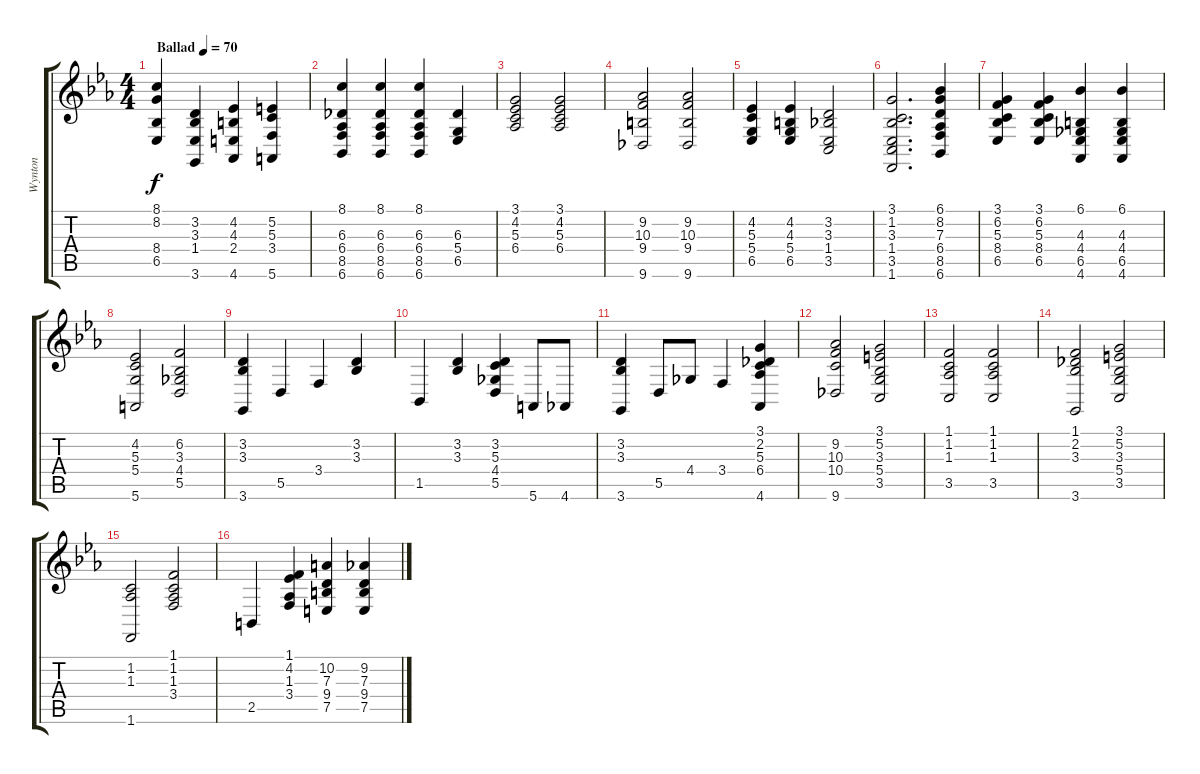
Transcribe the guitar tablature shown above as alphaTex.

\track ("Wynton" "Wynton") {instrument brightacousticpiano}
\staff {score tabs}
\tuning (E4 B3 G3 D3 A2 E2) {hide}
\ts (4 4)
\tempo (70 "Ballad")
\clef g2
\ks eb
(8.1 8.2 8.4 6.5).4{dy f instrument brightacousticpiano} (3.2 3.3 1.4 3.6).4 (4.2 4.3 2.4 4.6).4 (5.2 5.3 3.4 5.6).4 |
(8.1 6.3 6.4 8.5 6.6).4 (8.1 6.3 6.4 8.5 6.6).4 (8.1 6.3 6.4 8.5 6.6).4 (6.3 5.4 6.5).4 |
(3.1 4.2 5.3 6.4).2 (3.1 4.2 5.3 6.4).2 |
(9.2 10.3 9.4 9.6).2 (9.2 10.3 9.4 9.6).2 |
(4.2 5.3 5.4 6.5).4 (4.2 4.3 5.4 6.5).4 (3.2 3.3 1.4 3.5).2 |
(3.1 1.2 3.3 1.4 3.5 1.6).2{d} (6.1 8.2 7.3 6.4 8.5 6.6).4 |
(3.1 6.2 5.3 8.4 6.5).4 (3.1 6.2 5.3 8.4 6.5).4 (6.1 4.3 4.4 6.5 4.6).4 (6.1 4.3 4.4 6.5 4.6).4 |
(4.2 5.3 5.4 5.6).2 (6.2 3.3 4.4 5.5).2 |
(3.2 3.3 3.6).4 5.5.4 3.4.4 (3.2 3.3).4 |
1.5.4 (3.2 3.3).4 (3.2 5.3 4.4 5.5).4 5.6.8 4.6.8 |
(3.2 3.3 3.6).4 5.5.8 4.4.8 3.4.4 (3.1 2.2 5.3 6.4 4.6).4 |
(9.2 10.3 10.4 9.6).2 (3.1 5.2 3.3 5.4 3.5).2 |
(1.1 1.2 1.3 3.5).2 (1.1 1.2 1.3 3.5).2 |
(1.1 2.2 3.3 3.6).2 (3.1 5.2 3.3 5.4 3.5).2 |
(1.2 1.3 1.6).2 (1.1 1.2 1.3 3.4).2 |
2.5.4 (1.1 4.2 1.3 3.4).4 (10.2 7.3 9.4 7.5).4 (9.2 7.3 9.4 7.5).4
